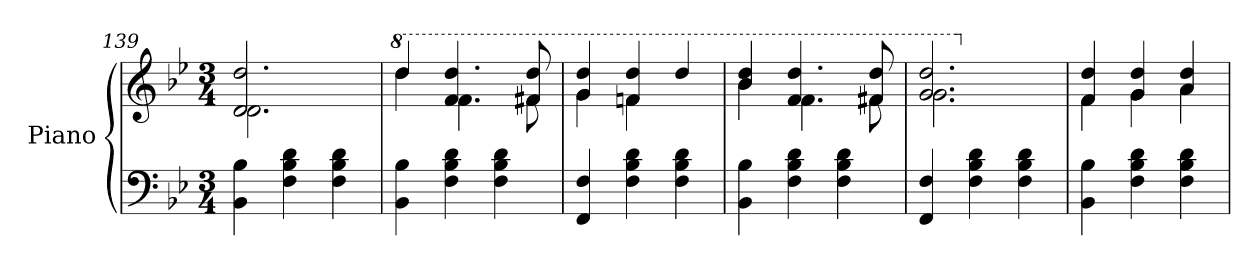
**kern	**kern
*part1	*part1
*staff2	*staff1
*I"Piano	*
*I'Pno.	*
*clefF4	*clefG2
*k[b-e-]	*k[b-e-]
*M3/4	*M3/4
=139	=139
*	*^
4BB-\ 4B-\	2.d/ 2.dd/	2.d\
4F\ 4B-\ 4d\	.	.
4F\ 4B-\ 4d\	.	.
=140	=140	=140
*	*8va	*
4BB-\ 4B-\	4ddd/	4ddd\
4F\ 4B-\ 4d\	4.ff/ 4.ddd/	4.ff\
4F\ 4B-\ 4d\	.	.
.	8ff#X/ 8ddd/	8ff#\
=141	=141	=141
4FF/ 4F/	4gg/ 4ddd/	4gg\
4F\ 4B-\ 4d\	4ff/ 4ddd/	4ffn\
4F\ 4B-\ 4d\	4ddd/	4ryy
=142	=142	=142
4BB-\ 4B-\	4bb-/ 4ddd/	4bb-\
4F\ 4B-\ 4d\	4.ff/ 4.ddd/	4.ff\
4F\ 4B-\ 4d\	.	.
.	8ff#X/ 8ddd/	8ff#\
=143	=143	=143
4FF/ 4F/	2.gg/ 2.ddd/	2.gg\
4F\ 4B-\ 4d\	.	.
4F\ 4B-\ 4d\	.	.
!!LO:LB:g=z	!!
=144	=144	=144
*	*X8va	*
4BB-\ 4B-\	4f/ 4dd/	4f\
4F\ 4B-\ 4d\	4g/ 4dd/	4g\
4F\ 4B-\ 4d\	4a/ 4dd/	4a\
*	*v	*v
=	=
*-	*-
